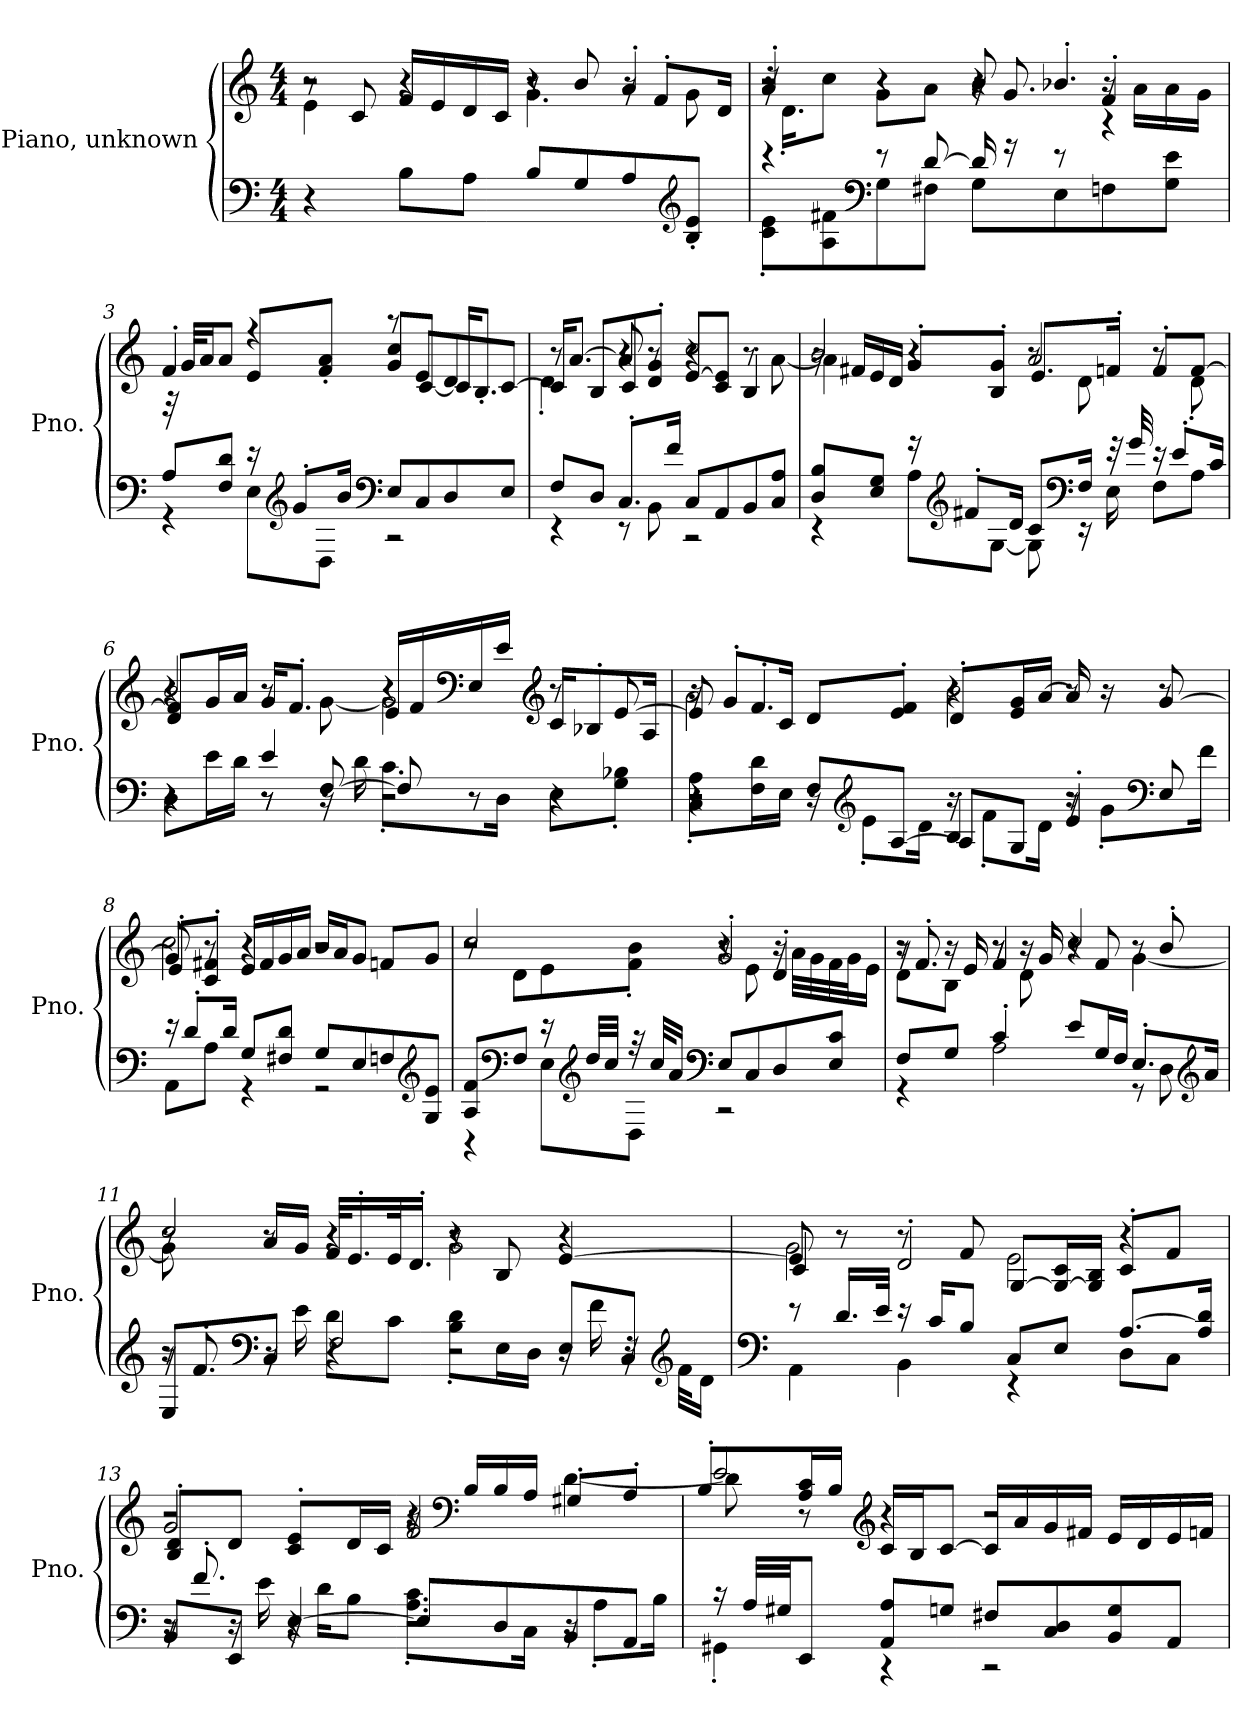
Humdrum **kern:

**kern	**kern
*part1	*part1
*staff2	*staff1
*I"Piano, unknown	*
*I'Pno.	*
*clefF4	*clefG2
*k[]	*k[]
*M4/4	*M4/4
*MM120	*MM120
=1	=1
*	*^
*	*	*^
4r	2r	4e\	8r
.	.	.	8c/
8B\L	.	4r	16f/LL
.	.	.	16e/
8A\J	.	.	16d/
.	.	.	16c/JJ
8B/L	4r	4.g\	8r
8G/	.	.	8b/
8A/	4a'/	.	16r
.	.	.	8f'/L
*clefG2	*	*	*
8B/' 8e/'J	.	8g\	.
.	.	.	16d/Jk
=2	=2	=2	=2
*^	*	*	*
4r	8c\' 8e\'L	4a'/	32r	2r
.	.	.	16.d'\KL	.
.	8A\ 8f#X\	.	8cc\J	.
*clefF4	*	*	*	*
8r	8G\	4r	8g\L	.
[8d/	8F#X\J	.	8a\J	.
16d/]	8G\L	8b/	4r	16r
16r	.	.	.	8.g/
8r	8E\	4.b-X'/	.	.
4r	8Fn\	.	16r	4f'/
.	.	.	16a\LL	.
.	8G\ 8e\J	.	16a\	.
.	.	.	16g\JJ	.
*	*	*	*v	*v
!!LO:LB:g=z
=3	=3	=3	=3
8A/L	4r	4f'/	32r
.	.	.	32g/KLL
.	.	.	16a/J
8F/ 8d/J	.	.	8a/J
16r	8E\L	4r	8e/L
*clefG2	*	*	*
8g'/L	.	.	.
.	8D\J	.	8f/' 8a/'J
16b/Jk	.	.	.
*clefF4	*	*	*
8E/L	2r	8r	8g/ 8cc/L
8C/	.	8e/L	[8c/J
8D/	.	8d/	16c/KL]
.	.	.	8.B'/J
8E/J	.	[8c/J	.
=4	=4	=4	=4
*	*	*	*^
8F/L	4r	16c/KL]	4d'\	8r
.	.	[8.a/J	.	.
8D/J	.	.	.	8B/L
8.C'/L	8r	8a/]	4r	8c/
.	8BB\	8r	.	8d/' 8g/'J
16f/Jk	.	.	.	.
8C/L	2r	2cc/	4r	[8e/L
8AA/	.	.	.	8c/ 8e/]J
8BB/	.	.	8r	4B'/
8C/ 8A/J	.	.	[8a\	.
!!LO:LB:g=z	!!	!!
=5	=5	=5	=5	=5
8D/ 8B/L	4r	2b/	4a\]	16r
.	.	.	.	16f#X/LL
8E/ 8G/J	.	.	.	16e/
.	.	.	.	16d/JJ
16r	8A\L	.	4r	8g'/L
*clefG2	*	*	*	*
8f#X'/L	.	.	.	.
.	[8G\J	.	.	8B/' 8g/'J
16d/Jk	.	.	.	.
8c/L	8G\]	2a/	8r	8.e/L
*clefF4	*	*	*	*
16F/Jk	16r	.	8d\	.
32r	16E\	.	.	16fn'/Jk
32g/	.	.	.	.
16r	8F\L	.	8r	8f'/L
8e'/L	.	.	.	.
.	8A\J	.	8d'\	[8f/J
16c/Jk	.	.	.	.
=6	=6	=6	=6	=6
*	*^	*	*	*
4r	8D\L	4r	2b/	4r	8d/ 8f/]L
.	16e\L	.	.	.	16g/L
.	16d\JJ	.	.	.	16a/JJ
4e/	8r	8r	.	8r	16g/KL
.	.	.	.	.	8.f'/J
.	16r	[8F/	.	[8g\	.
.	16d\	.	.	.	.
2r	8.c'\L	8F/]	4r	2g\]	16e/LL
.	.	.	.	.	16f/
*	*	*	*clefF4	*	*
.	.	8r	.	.	16E/
.	16D\Jk	.	.	.	16e/JJ
*	*	*	*clefG2	*	*
.	8E\L	4r	8r	.	16c/KL
.	.	.	.	.	8B-X'/
.	8G\' 8B-X\'J	.	[8e/	.	.
.	.	.	.	.	16A/Jk
!!LO:LB:g=z	!!	!!
=7	=7	=7	=7	=7	=7
2r	8C\' 8A\'L	4r	8e/]	2a\	16r
.	.	.	.	.	8g'/L
.	16F\ 16d\L	.	4.f'/	.	.
.	16E\JJ	.	.	.	16c/Jk
.	16r	8F/L	.	.	8d/L
*clefG2	*	*	*	*	*
.	8e'\L	.	.	.	.
.	.	[8A/J	.	.	8e/' 8f/'J
.	16d\Jk	.	.	.	.
4B'/	16r	8A/L]	4r	2b\	8d'/L
.	8f'\L	.	.	.	.
.	.	8G/J	.	.	16e/ 16g/L
.	16d\Jk	.	.	.	[16a/JJ
4e'/	16r	8r	8r	.	16a/]
.	8g'\L	.	.	.	16r
*clefF4	*	*	*	*	*
.	.	8E/	[8g/	.	8r
.	16f\Jk	.	.	.	.
*	*v	*v	*	*	*
=8	=8	=8	=8	=8
16r	8AA\L	8g/]	2cc\	8e'/L
8d'/L	.	.	.	.
.	8A\J	8r	.	8c/' 8f#X/'J
16d/Jk	.	.	.	.
8G/L	4r	4r	.	16e/LL
.	.	.	.	16f#/
8F#X/ 8d/J	.	.	.	16g/
.	.	.	.	16a/JJ
8G/L	2r	2r	2r	16b/LL
.	.	.	.	16a/J
8E/	.	.	.	8g/J
8Fn/	.	.	.	8fn/L
*clefG2	*	*	*	*
8G/ 8e/J	.	.	.	8g/J
!!LO:LB:g=z	!!	!!
=9	=9	=9	=9	=9
8A/ 8f/L	4r	2cc/	8r	2r
*clefF4	*	*	*	*
8F/J	.	.	8d\L	.
16r	8E\L	.	8e\	.
*clefG2	*	*	*	*
32dd/LLL	.	.	.	.
32cc/JJJ	.	.	.	.
32r	8D\J	.	8f\' 8b\'J	.
32cc/KLL	.	.	.	.
16a/JJ	.	.	.	.
*clefF4	*	*	*	*
8E/L	2r	2g'/	8r	4r
8C/	.	.	8e\	.
8D/	.	.	16r	4d'/
.	.	.	32a\LLL	.
.	.	.	32g\	.
8E/ 8c/J	.	.	32f\	.
.	.	.	32g\J	.
.	.	.	16e\JJ	.
=10	=10	=10	=10	=10
8F/L	4r	16r	8d\L	8r
.	.	8.f'/	.	.
8G/J	.	.	8B\J	16r
.	.	.	.	16e/
4c'/	2A\	4f/	8r	8r
.	.	.	8d\	16r
.	.	.	.	16g/
8e/L	.	2cc/	4r	8r
16G/L	.	.	.	8f/
16F/JJ	.	.	.	.
8.E'/L	8r	.	[4g\	8r
.	8D\	.	.	8b'/
*clefG2	*	*	*	*
16a/Jk	.	.	.	.
!!LO:LB:g=z	!!	!!
=11	=11	=11	=11	=11
*	*^	*	*	*
16r	8r	8E/L	2cc/	8g\]	8r
8.f'/	.	.	.	.	.
*clefF4	*	*	*	*	*
.	16r	8C/J	.	8r	16a/LL
.	16e\	.	.	.	16g/JJ
4r	8d\L	2F/	.	4r	32f/KLL
.	.	.	.	.	16.e'/
.	8c\J	.	.	.	32e/K
.	.	.	.	.	16.d'/JJ
2r	8B\' 8d\'L	.	4r	2g\	8r
.	16E\L	.	.	.	8B/
.	16D\JJ	.	.	.	.
.	16r	8E/L	[4e/	.	4r
.	16f\	.	.	.	.
.	32r	8C/J	.	.	.
*clefG2	*	*	*	*	*
.	32f\KLL	.	.	.	.
.	16d\JJ	.	.	.	.
*v	*v	*v	*	*	*
=12	=12	=12	=12
*clefF4	*	*	*
*^	*	*	*
8r	4AA\	8e/]	2g\	4c/
16.d/LL	.	8r	.	.
32e/JJk	.	.	.	.
16r	4BB\	2d'/	.	8r
16c/KL	.	.	.	.
8B/J	.	.	.	8f/
8C/L	4r	.	2e\	[8G/L
8E/J	.	.	.	16G/_ 16c/L
.	.	.	.	16G/] 16B/JJ
[8.A/L	8D\L	4r	.	8c'/L
.	8C\J	.	.	8f/J
16A/] 16d/Jk	.	.	.	.
!!LO:PB:g=z	!!	!!
=13	=13	=13	=13	=13
*	*^	*	*	*
16r	8r	8BB/L	2g/	2r	8B/' 8d/'L
8.f'/	.	.	.	.	.
.	16r	8EE/J	.	.	8d/J
.	16e\	.	.	.	.
4r	16r	[4E/	.	.	8c/' 8e/'L
.	16d\KL	.	.	.	.
.	8B\J	.	.	.	16d/L
.	.	.	.	.	16c/JJ
2r	8.A\' 8.c\'L	8E/L]	2f/	4r	16r
*	*	*	*clefF4	*	*
.	.	.	.	.	16B/LL
.	.	8D/	.	.	16B/
.	16C\Jk	.	.	.	16A/JJ
.	16r	8BB/	.	[4d\	8G#X'/L
.	8A'\L	.	.	.	.
.	.	8AA/J	.	.	8A'/J
.	16B\Jk	.	.	.	.
*	*v	*v	*	*	*
=14	=14	=14	=14	=14
16r	4GG#X'\	2e/	8d\]	8B'/L
32A/LLL	.	.	.	.
32G#X/JJ	.	.	.	.
8EE/J	.	.	8r	16A/ 16c/L
.	.	.	.	16B/JJ
*	*	*clefG2	*	*
8AA/ 8A/L	4r	.	4r	16c/LL
.	.	.	.	16B/J
8Gn/J	.	.	.	[8c/J
8F#X/L	2r	2r	2r	16c/LL]
.	.	.	.	16a/
8C/ 8D/	.	.	.	16g/
.	.	.	.	16f#X/JJ
8BB/ 8G/	.	.	.	16e/LL
.	.	.	.	16d/
8AA/J	.	.	.	16e/
.	.	.	.	16fn/JJ
*v	*v	*	*	*
*	*v	*v	*v
=	=
*-	*-
